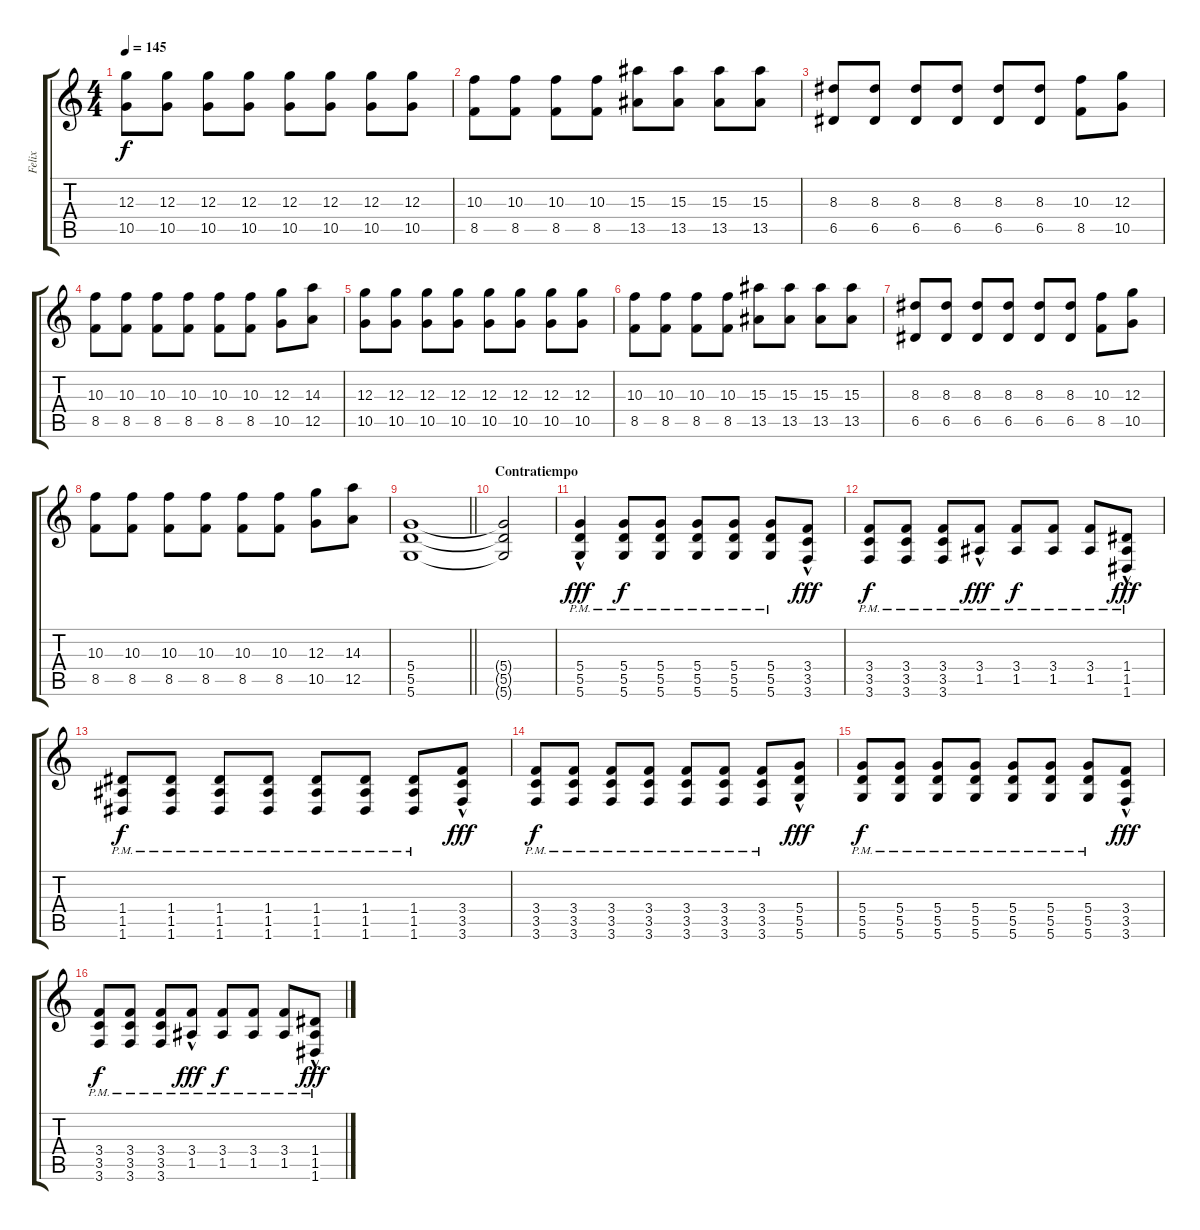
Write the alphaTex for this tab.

\track ("Felix" "Felix") {instrument distortionguitar}
\staff {score tabs}
\tuning (E4 B3 G3 D3 A2 D2) {hide}
\ts (4 4)
\tempo 145
\clef g2
\ks c
(12.3 10.5).8{dy f} (12.3 10.5).8 (12.3 10.5).8 (12.3 10.5).8 (12.3 10.5).8 (12.3 10.5).8 (12.3 10.5).8 (12.3 10.5).8 |
(10.3 8.5).8 (10.3 8.5).8 (10.3 8.5).8 (10.3 8.5).8 (15.3 13.5).8 (15.3 13.5).8 (15.3 13.5).8 (15.3 13.5).8 |
(8.3 6.5).8 (8.3 6.5).8 (8.3 6.5).8 (8.3 6.5).8 (8.3 6.5).8 (8.3 6.5).8 (10.3 8.5).8 (12.3 10.5).8 |
(10.3 8.5).8 (10.3 8.5).8 (10.3 8.5).8 (10.3 8.5).8 (10.3 8.5).8 (10.3 8.5).8 (12.3 10.5).8 (14.3 12.5).8 |
(12.3 10.5).8 (12.3 10.5).8 (12.3 10.5).8 (12.3 10.5).8 (12.3 10.5).8 (12.3 10.5).8 (12.3 10.5).8 (12.3 10.5).8 |
(10.3 8.5).8 (10.3 8.5).8 (10.3 8.5).8 (10.3 8.5).8 (15.3 13.5).8 (15.3 13.5).8 (15.3 13.5).8 (15.3 13.5).8 |
(8.3 6.5).8 (8.3 6.5).8 (8.3 6.5).8 (8.3 6.5).8 (8.3 6.5).8 (8.3 6.5).8 (10.3 8.5).8 (12.3 10.5).8 |
(10.3 8.5).8 (10.3 8.5).8 (10.3 8.5).8 (10.3 8.5).8 (10.3 8.5).8 (10.3 8.5).8 (12.3 10.5).8 (14.3 12.5).8 |
\barLineRight lightlight
(5.4 5.5 5.6).1 |
\section ("" "Contratiempo")
(5.4{t} 5.5{t} 5.6{t}).2 |
(5.4{hac pm} 5.5{hac pm} 5.6{hac pm}).4{dy fff} (5.4{pm} 5.5{pm} 5.6{pm}).8{dy f} (5.4{pm} 5.5{pm} 5.6{pm}).8 (5.4{pm} 5.5{pm} 5.6{pm}).8 (5.4{pm} 5.5{pm} 5.6{pm}).8 (5.4{pm} 5.5{pm} 5.6{pm}).8 (3.4 3.5{hac} 3.6).8{dy fff} |
(3.4{pm} 3.5{pm} 3.6{pm}).8{dy f} (3.4{pm} 3.5{pm} 3.6{pm}).8 (3.4{pm} 3.5{pm} 3.6{pm}).8 (3.4{pm} 1.5{hac pm}).8{dy fff} (3.4{pm} 1.5{pm}).8{dy f} (3.4{pm} 1.5{pm}).8 (3.4{pm} 1.5{pm}).8 (1.4{pm} 1.5{hac pm} 1.6).8{dy fff} |
(1.4{pm} 1.5{pm} 1.6{pm}).8{dy f} (1.4{pm} 1.5{pm} 1.6{pm}).8 (1.4{pm} 1.5{pm} 1.6{pm}).8 (1.4{pm} 1.5{pm} 1.6{pm}).8 (1.4{pm} 1.5{pm} 1.6{pm}).8 (1.4{pm} 1.5{pm} 1.6{pm}).8 (1.4{pm} 1.5{pm} 1.6{pm}).8 (3.4{hac} 3.5{hac} 3.6).8{dy fff} |
(3.4{pm} 3.5{pm} 3.6{pm}).8{dy f} (3.4{pm} 3.5{pm} 3.6{pm}).8 (3.4{pm} 3.5{pm} 3.6{pm}).8 (3.4{pm} 3.5{pm} 3.6{pm}).8 (3.4{pm} 3.5{pm} 3.6{pm}).8 (3.4{pm} 3.5{pm} 3.6{pm}).8 (3.4{pm} 3.5{pm} 3.6{pm}).8 (5.4 5.5{hac} 5.6).8{dy fff} |
(5.4{pm} 5.5{pm} 5.6{pm}).8{dy f} (5.4{pm} 5.5{pm} 5.6{pm}).8 (5.4{pm} 5.5{pm} 5.6{pm}).8 (5.4{pm} 5.5{pm} 5.6{pm}).8 (5.4{pm} 5.5{pm} 5.6{pm}).8 (5.4{pm} 5.5{pm} 5.6{pm}).8 (5.4{pm} 5.5{pm} 5.6{pm}).8 (3.4 3.5{hac} 3.6).8{dy fff} |
(3.4{pm} 3.5{pm} 3.6{pm}).8{dy f} (3.4{pm} 3.5{pm} 3.6{pm}).8 (3.4{pm} 3.5{pm} 3.6{pm}).8 (3.4{pm} 1.5{hac pm}).8{dy fff} (3.4{pm} 1.5{pm}).8{dy f} (3.4{pm} 1.5{pm}).8 (3.4{pm} 1.5{pm}).8 (1.4{pm} 1.5{pm} 1.6{hac}).8{dy fff}
